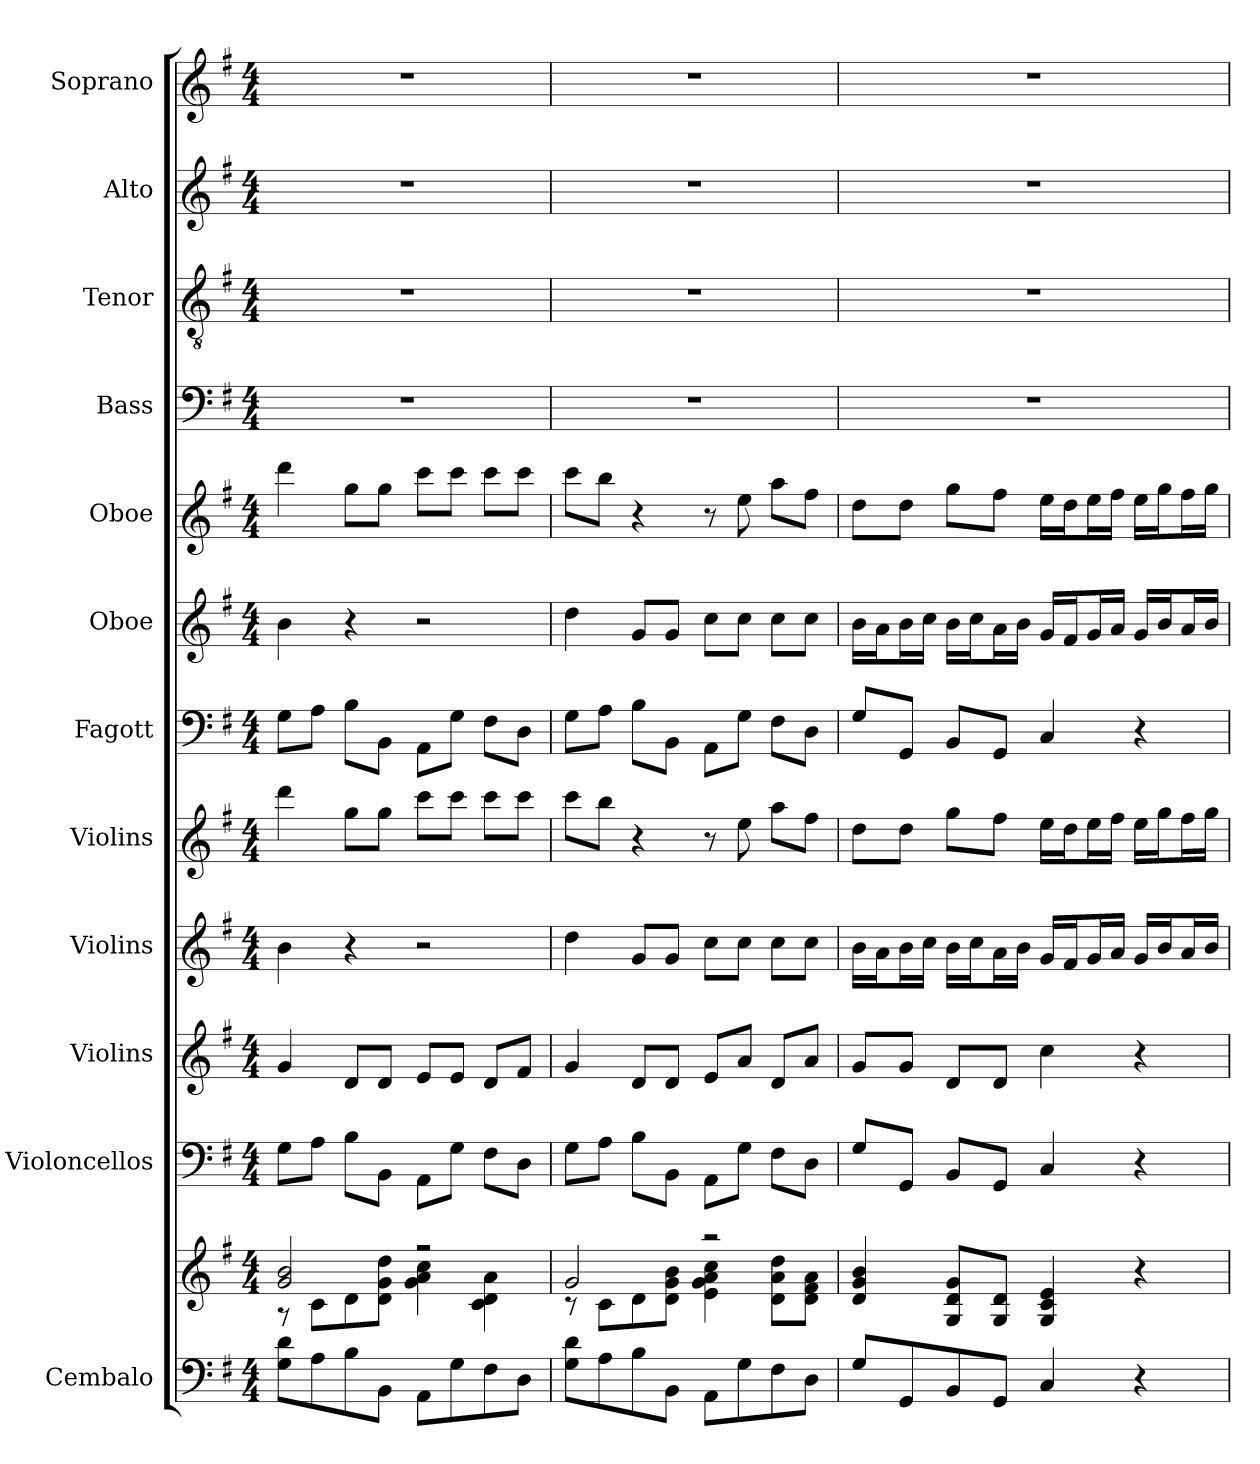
**kern	**kern	**kern	**kern	**kern	**kern	**kern	**kern	**kern	**kern	**kern	**kern	**kern
*part12	*part12	*part11	*part10	*part9	*part8	*part7	*part6	*part5	*part4	*part3	*part2	*part1
*staff13	*staff12	*staff11	*staff10	*staff9	*staff8	*staff7	*staff6	*staff5	*staff4	*staff3	*staff2	*staff1
*I"Cembalo	*	*I"Violoncellos	*I"Violins	*I"Violins	*I"Violins	*I"Fagott	*I"Oboe	*I"Oboe	*I"Bass	*I"Tenor	*I"Alto	*I"Soprano
*	*	*I'Vcs.	*I'Vlns.	*I'Vlns.	*I'Vlns.	*I'Fag.	*I'Ob.	*I'Ob.	*I'B.	*I'T.	*I'A.	*I'S.
*clefF4	*clefG2	*clefF4	*clefG2	*clefG2	*clefG2	*clefF4	*clefG2	*clefG2	*clefF4	*clefGv2	*clefG2	*clefG2
*k[f#]	*k[f#]	*k[f#]	*k[f#]	*k[f#]	*k[f#]	*k[f#]	*k[f#]	*k[f#]	*k[f#]	*k[f#]	*k[f#]	*k[f#]
*M4/4	*M4/4	*M4/4	*M4/4	*M4/4	*M4/4	*M4/4	*M4/4	*M4/4	*M4/4	*M4/4	*M4/4	*M4/4
*MM97	*MM97	*MM97	*MM97	*MM97	*MM97	*MM97	*MM97	*MM97	*MM97	*MM97	*MM97	*MM97
=1	=1	=1	=1	=1	=1	=1	=1	=1	=1	=1	=1	=1
*	*^	*	*	*	*	*	*	*	*	*	*	*
8G\ 8d\L	2g/ 2b/	8r	8G\L	4g/	4b\	4ddd\	8G\L	4b\	4ddd\	1r	1r	1r	1r
8A\	.	8c\L	8A\J	.	.	.	8A\J	.	.	.	.	.	.
8B\	.	8d\	8B\L	8d/L	4r	8gg\L	8B\L	4r	8gg\L	.	.	.	.
8BB\J	.	8d\ 8g\ 8dd\J	8BB\J	8d/J	.	8gg\J	8BB\J	.	8gg\J	.	.	.	.
8AA\L	2r	4g\ 4a\ 4cc\	8AA\L	8e/L	2r	8ccc\L	8AA\L	2r	8ccc\L	.	.	.	.
8G\	.	.	8G\J	8e/J	.	8ccc\J	8G\J	.	8ccc\J	.	.	.	.
8F#\	.	4c\ 4d\ 4a\	8F#\L	8d/L	.	8ccc\L	8F#\L	.	8ccc\L	.	.	.	.
8D\J	.	.	8D\J	8f#/J	.	8ccc\J	8D\J	.	8ccc\J	.	.	.	.
=2	=2	=2	=2	=2	=2	=2	=2	=2	=2	=2	=2	=2	=2
8G\ 8d\L	2g/	8r	8G\L	4g/	4dd\	8ccc\L	8G\L	4dd\	8ccc\L	1r	1r	1r	1r
8A\	.	8c\L	8A\J	.	.	8bb\J	8A\J	.	8bb\J	.	.	.	.
8B\	.	8d\	8B\L	8d/L	8g/L	4r	8B\L	8g/L	4r	.	.	.	.
8BB\J	.	8d\ 8g\ 8b\J	8BB\J	8d/J	8g/J	.	8BB\J	8g/J	.	.	.	.	.
8AA\L	2r	4e\ 4g\ 4a\ 4cc\	8AA\L	8e/L	8cc\L	8r	8AA\L	8cc\L	8r	.	.	.	.
8G\	.	.	8G\J	8a/J	8cc\J	8ee\	8G\J	8cc\J	8ee\	.	.	.	.
8F#\	.	8d\ 8a\ 8dd\L	8F#\L	8d/L	8cc\L	8aa\L	8F#\L	8cc\L	8aa\L	.	.	.	.
8D\J	.	8d\ 8f#\ 8a\J	8D\J	8a/J	8cc\J	8ff#\J	8D\J	8cc\J	8ff#\J	.	.	.	.
*	*v	*v	*	*	*	*	*	*	*	*	*	*	*
=3	=3	=3	=3	=3	=3	=3	=3	=3	=3	=3	=3	=3
8G/L	4d/ 4g/ 4b/	8G/L	8g/L	16b\LL	8dd\L	8G/L	16b\LL	8dd\L	1r	1r	1r	1r
.	.	.	.	16a\J	.	.	16a\J	.	.	.	.	.
8GG/	.	8GG/J	8g/J	16b\L	8dd\J	8GG/J	16b\L	8dd\J	.	.	.	.
.	.	.	.	16cc\JJ	.	.	16cc\JJ	.	.	.	.	.
8BB/	8G/ 8d/ 8g/L	8BB/L	8d/L	16b\LL	8gg\L	8BB/L	16b\LL	8gg\L	.	.	.	.
.	.	.	.	16cc\J	.	.	16cc\J	.	.	.	.	.
8GG/J	8G/ 8d/J	8GG/J	8d/J	16a\L	8ff#\J	8GG/J	16a\L	8ff#\J	.	.	.	.
.	.	.	.	16b\JJ	.	.	16b\JJ	.	.	.	.	.
4C/	4G/ 4c/ 4e/	4C/	4cc\	16g/LL	16ee\LL	4C/	16g/LL	16ee\LL	.	.	.	.
.	.	.	.	16f#/J	16dd\J	.	16f#/J	16dd\J	.	.	.	.
.	.	.	.	16g/L	16ee\L	.	16g/L	16ee\L	.	.	.	.
.	.	.	.	16a/JJ	16ff#\JJ	.	16a/JJ	16ff#\JJ	.	.	.	.
4r	4r	4r	4r	16g/LL	16ee\LL	4r	16g/LL	16ee\LL	.	.	.	.
.	.	.	.	16b/J	16gg\J	.	16b/J	16gg\J	.	.	.	.
.	.	.	.	16a/L	16ff#\L	.	16a/L	16ff#\L	.	.	.	.
.	.	.	.	16b/JJ	16gg\JJ	.	16b/JJ	16gg\JJ	.	.	.	.
=	=	=	=	=	=	=	=	=	=	=	=	=
*-	*-	*-	*-	*-	*-	*-	*-	*-	*-	*-	*-	*-
